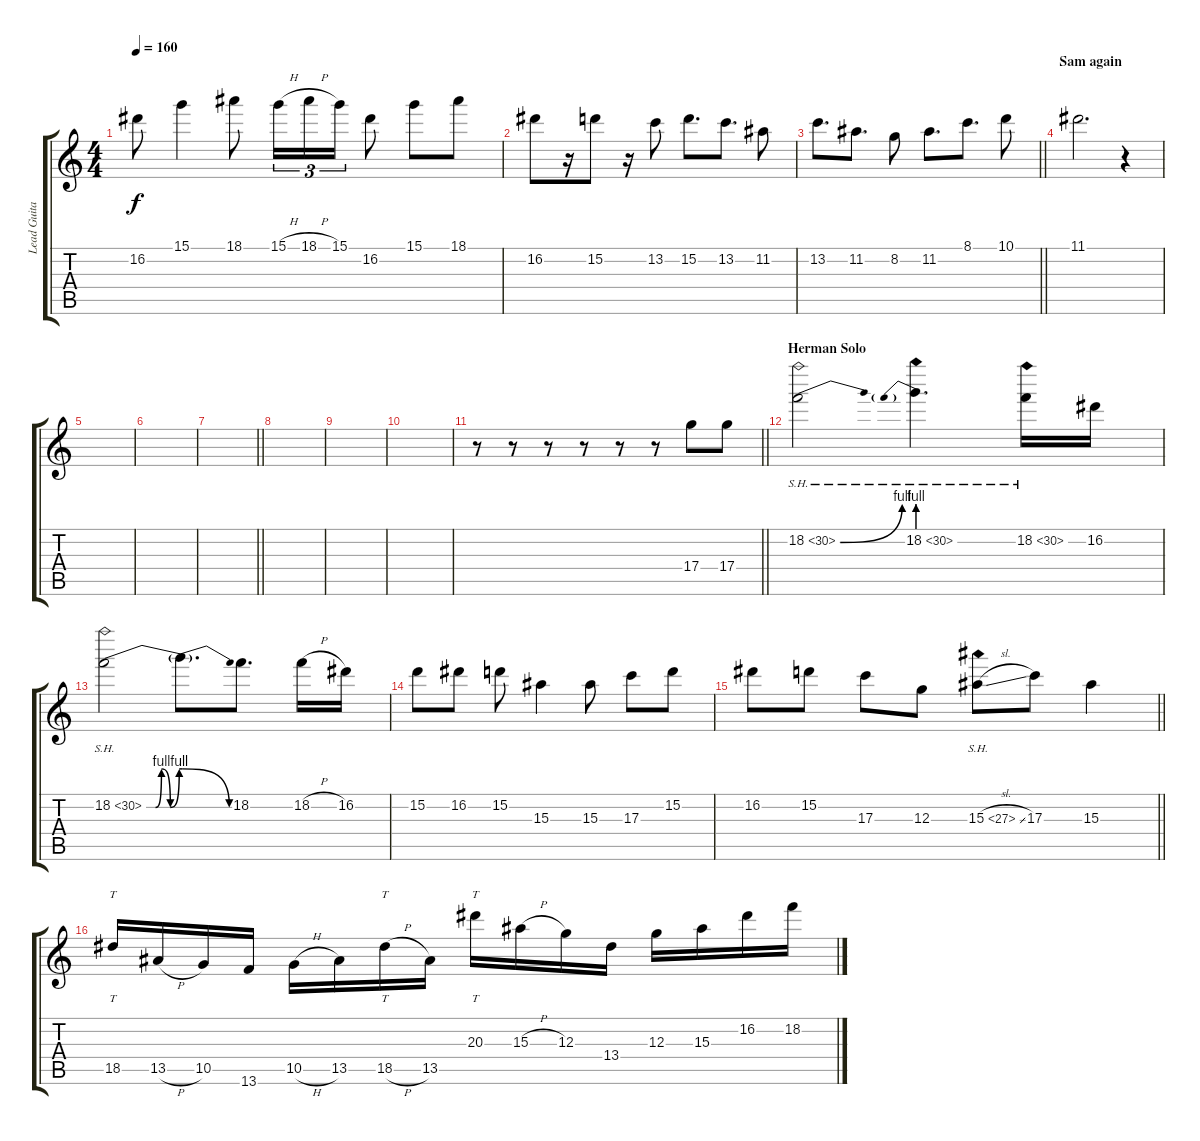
\track ("Lead Guitar - Herman Li" "Lead Guita") {instrument overdrivenguitar}
\staff {score tabs}
\tuning (E4 B3 G3 D3 A2 E2) {hide}
\ts (4 4)
\tempo 160
\clef g2
\ks c
16.2.8{dy f} 15.1.4 18.1.8 15.1{h}.16{tu (3 2)} 18.1{h}.16{tu (3 2)} 15.1.16{tu (3 2)} 16.2.8 15.1.8 18.1.8 |
16.2.8 r.16 15.2.8 r.16 13.2.8 15.2.8{d} 13.2.8{d} 11.2.8 |
\barLineRight lightlight
13.2.8{d} 11.2.8{d} 8.2.8 11.2.8{d} 8.1.8{d} 10.1.8 |
\section ("" "Sam again")
11.1.2{d} r.4 |
|
|
\barLineRight lightlight
|
|
|
|
\barLineRight lightlight
r.8 r.8 r.8 r.8 r.8 r.8 17.4.8 17.4.8 |
\section ("" "Herman Solo")
18.2{be (bend 0 0 60 4) sh 12}.2 18.2{be (prebend 0 4 60 4) sh 12}.4{d} 18.2{sh 12}.16 16.2.16 |
18.2{be (custom 0 0 15 0 25 4 40 0 55 4 60 4) sh 12}.2 18.2{be (release 0 4 60 0) t}.8{d} 18.2.8{d} 18.2{h}.16 16.2.16 |
15.2.8 16.2.8 15.2.8 15.3.4 15.3.8 17.3.8 15.2.8 |
\barLineRight lightlight
16.2.8 15.2.8 17.3.8 12.3.8 15.3{sh 12 sl}.8 17.3.8 15.3.4 |
18.5.16{tt} 13.5{h}.16 10.5.16 13.6.16 10.5{h}.16 13.5.16 18.5{h}.16{tt} 13.5.16 20.3.16{tt} 15.3{h}.16 12.3.16 13.4.16 12.3.16 15.3.16 16.2.16 18.2.16
